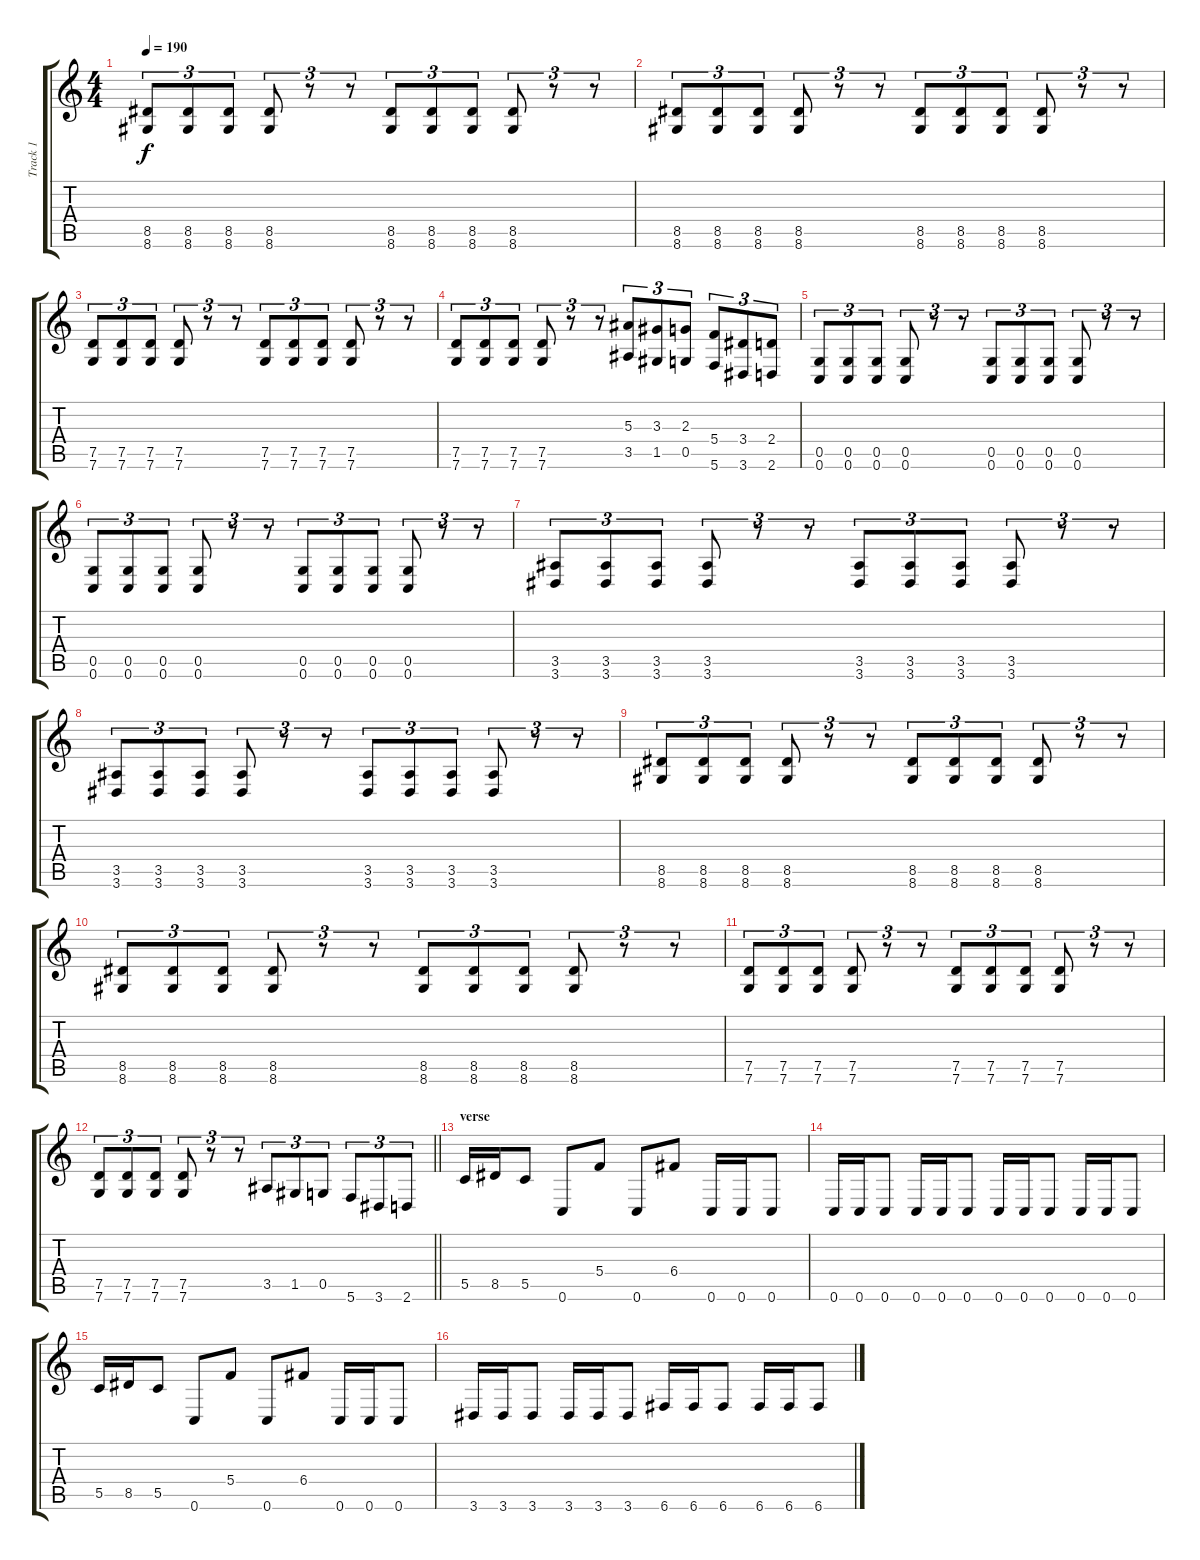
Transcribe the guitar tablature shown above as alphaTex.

\track ("Track 1" "Track 1") {instrument distortionguitar}
\staff {score tabs}
\tuning (D4 A3 F3 C3 G2 C2) {hide}
\ts (4 4)
\tempo 190
\clef g2
\ks c
(8.5 8.6).8{tu (3 2) dy f} (8.5 8.6).8{tu (3 2)} (8.5 8.6).8{tu (3 2)} (8.5 8.6).8{tu (3 2)} r.8{tu (3 2)} r.8{tu (3 2)} (8.5 8.6).8{tu (3 2)} (8.5 8.6).8{tu (3 2)} (8.5 8.6).8{tu (3 2)} (8.5 8.6).8{tu (3 2)} r.8{tu (3 2)} r.8{tu (3 2)} |
(8.5 8.6).8{tu (3 2)} (8.5 8.6).8{tu (3 2)} (8.5 8.6).8{tu (3 2)} (8.5 8.6).8{tu (3 2)} r.8{tu (3 2)} r.8{tu (3 2)} (8.5 8.6).8{tu (3 2)} (8.5 8.6).8{tu (3 2)} (8.5 8.6).8{tu (3 2)} (8.5 8.6).8{tu (3 2)} r.8{tu (3 2)} r.8{tu (3 2)} |
(7.5 7.6).8{tu (3 2)} (7.5 7.6).8{tu (3 2)} (7.5 7.6).8{tu (3 2)} (7.5 7.6).8{tu (3 2)} r.8{tu (3 2)} r.8{tu (3 2)} (7.5 7.6).8{tu (3 2)} (7.5 7.6).8{tu (3 2)} (7.5 7.6).8{tu (3 2)} (7.5 7.6).8{tu (3 2)} r.8{tu (3 2)} r.8{tu (3 2)} |
(7.5 7.6).8{tu (3 2)} (7.5 7.6).8{tu (3 2)} (7.5 7.6).8{tu (3 2)} (7.5 7.6).8{tu (3 2)} r.8{tu (3 2)} r.8{tu (3 2)} (5.3 3.5).8{tu (3 2)} (3.3 1.5).8{tu (3 2)} (2.3 0.5).8{tu (3 2)} (5.4 5.6).8{tu (3 2)} (3.4 3.6).8{tu (3 2)} (2.4 2.6).8{tu (3 2)} |
(0.5 0.6).8{tu (3 2)} (0.5 0.6).8{tu (3 2)} (0.5 0.6).8{tu (3 2)} (0.5 0.6).8{tu (3 2)} r.8{tu (3 2)} r.8{tu (3 2)} (0.5 0.6).8{tu (3 2)} (0.5 0.6).8{tu (3 2)} (0.5 0.6).8{tu (3 2)} (0.5 0.6).8{tu (3 2)} r.8{tu (3 2)} r.8{tu (3 2)} |
(0.5 0.6).8{tu (3 2)} (0.5 0.6).8{tu (3 2)} (0.5 0.6).8{tu (3 2)} (0.5 0.6).8{tu (3 2)} r.8{tu (3 2)} r.8{tu (3 2)} (0.5 0.6).8{tu (3 2)} (0.5 0.6).8{tu (3 2)} (0.5 0.6).8{tu (3 2)} (0.5 0.6).8{tu (3 2)} r.8{tu (3 2)} r.8{tu (3 2)} |
(3.5 3.6).8{tu (3 2)} (3.5 3.6).8{tu (3 2)} (3.5 3.6).8{tu (3 2)} (3.5 3.6).8{tu (3 2)} r.8{tu (3 2)} r.8{tu (3 2)} (3.5 3.6).8{tu (3 2)} (3.5 3.6).8{tu (3 2)} (3.5 3.6).8{tu (3 2)} (3.5 3.6).8{tu (3 2)} r.8{tu (3 2)} r.8{tu (3 2)} |
(3.5 3.6).8{tu (3 2)} (3.5 3.6).8{tu (3 2)} (3.5 3.6).8{tu (3 2)} (3.5 3.6).8{tu (3 2)} r.8{tu (3 2)} r.8{tu (3 2)} (3.5 3.6).8{tu (3 2)} (3.5 3.6).8{tu (3 2)} (3.5 3.6).8{tu (3 2)} (3.5 3.6).8{tu (3 2)} r.8{tu (3 2)} r.8{tu (3 2)} |
(8.5 8.6).8{tu (3 2)} (8.5 8.6).8{tu (3 2)} (8.5 8.6).8{tu (3 2)} (8.5 8.6).8{tu (3 2)} r.8{tu (3 2)} r.8{tu (3 2)} (8.5 8.6).8{tu (3 2)} (8.5 8.6).8{tu (3 2)} (8.5 8.6).8{tu (3 2)} (8.5 8.6).8{tu (3 2)} r.8{tu (3 2)} r.8{tu (3 2)} |
(8.5 8.6).8{tu (3 2)} (8.5 8.6).8{tu (3 2)} (8.5 8.6).8{tu (3 2)} (8.5 8.6).8{tu (3 2)} r.8{tu (3 2)} r.8{tu (3 2)} (8.5 8.6).8{tu (3 2)} (8.5 8.6).8{tu (3 2)} (8.5 8.6).8{tu (3 2)} (8.5 8.6).8{tu (3 2)} r.8{tu (3 2)} r.8{tu (3 2)} |
(7.5 7.6).8{tu (3 2)} (7.5 7.6).8{tu (3 2)} (7.5 7.6).8{tu (3 2)} (7.5 7.6).8{tu (3 2)} r.8{tu (3 2)} r.8{tu (3 2)} (7.5 7.6).8{tu (3 2)} (7.5 7.6).8{tu (3 2)} (7.5 7.6).8{tu (3 2)} (7.5 7.6).8{tu (3 2)} r.8{tu (3 2)} r.8{tu (3 2)} |
\barLineRight lightlight
(7.5 7.6).8{tu (3 2)} (7.5 7.6).8{tu (3 2)} (7.5 7.6).8{tu (3 2)} (7.5 7.6).8{tu (3 2)} r.8{tu (3 2)} r.8{tu (3 2)} 3.5.8{tu (3 2)} 1.5.8{tu (3 2)} 0.5.8{tu (3 2)} 5.6.8{tu (3 2)} 3.6.8{tu (3 2)} 2.6.8{tu (3 2)} |
\section ("" "verse")
5.5.16 8.5.16 5.5.8 0.6.8 5.4.8 0.6.8 6.4.8 0.6.16 0.6.16 0.6.8 |
0.6.16 0.6.16 0.6.8 0.6.16 0.6.16 0.6.8 0.6.16 0.6.16 0.6.8 0.6.16 0.6.16 0.6.8 |
5.5.16 8.5.16 5.5.8 0.6.8 5.4.8 0.6.8 6.4.8 0.6.16 0.6.16 0.6.8 |
3.6.16 3.6.16 3.6.8 3.6.16 3.6.16 3.6.8 6.6.16 6.6.16 6.6.8 6.6.16 6.6.16 6.6.8
